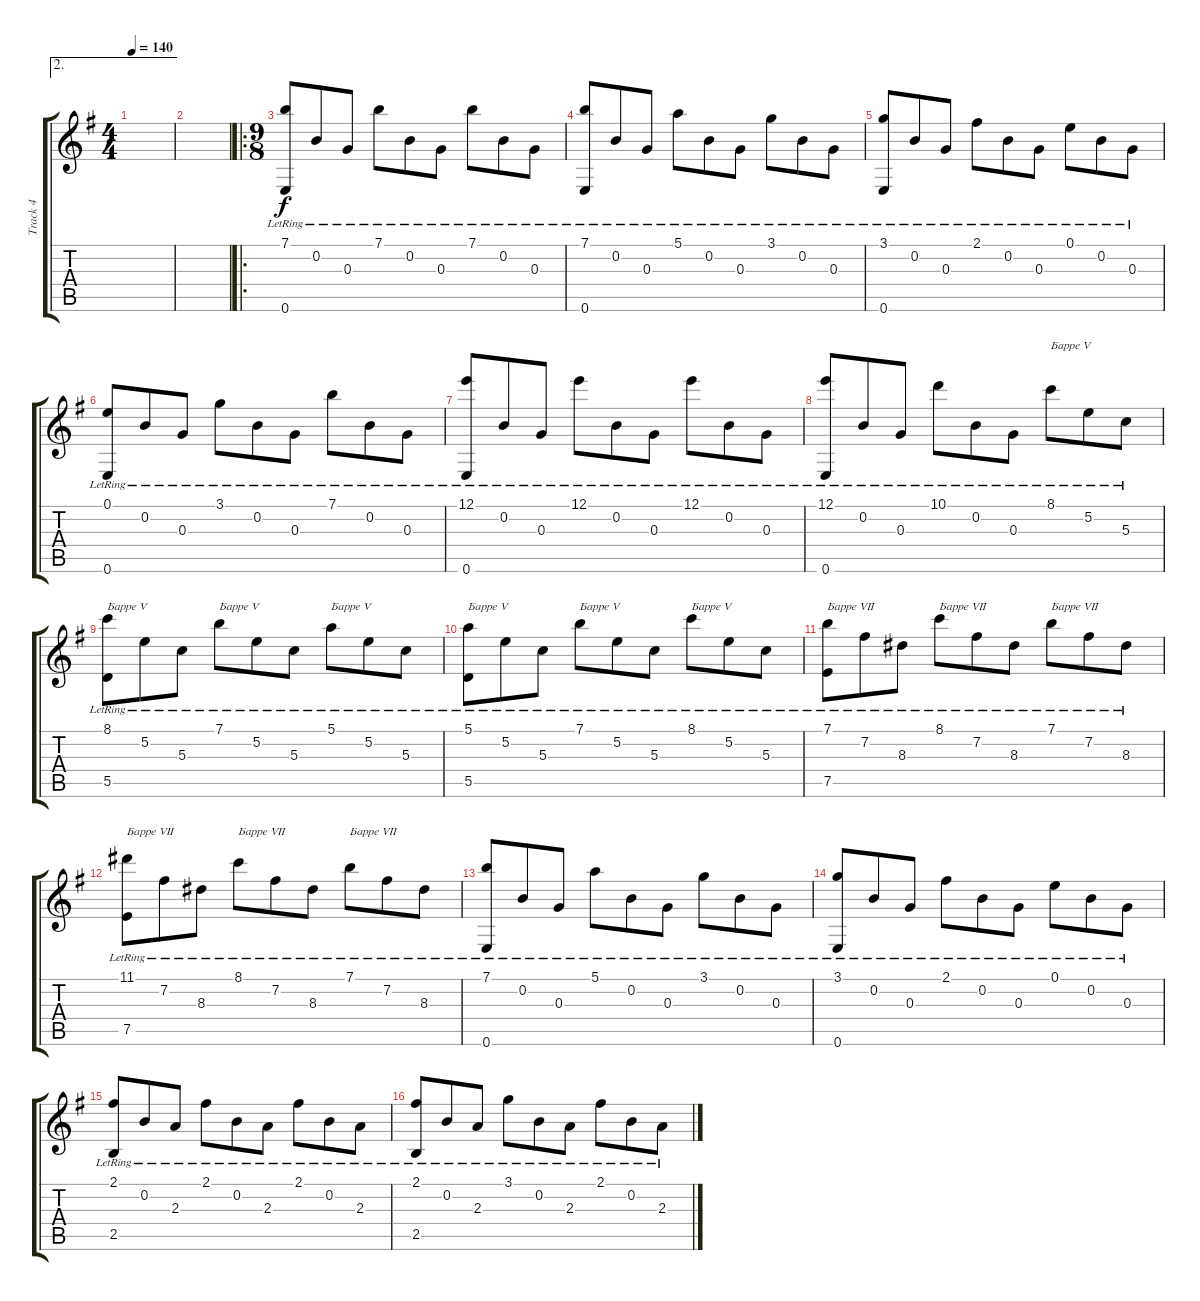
\track ("Track 4" "Track 4") {instrument distortionguitar}
\staff {score tabs}
\tuning (E4 B3 G3 D3 A2 E2) {hide}
\ae 2
\ts (4 4)
\tempo 140
\clef g2
\ks g
|
|
\ro
\ts (9 8)
(7.1{lr} 0.6{lr}).8 0.2{lr}.8 0.3{lr}.8 7.1{lr}.8 0.2{lr}.8 0.3{lr}.8 7.1{lr}.8 0.2{lr}.8 0.3{lr}.8 |
(7.1{lr} 0.6{lr}).8 0.2{lr}.8 0.3{lr}.8 5.1{lr}.8 0.2{lr}.8 0.3{lr}.8 3.1{lr}.8 0.2{lr}.8 0.3{lr}.8 |
(3.1{lr} 0.6{lr}).8 0.2{lr}.8 0.3{lr}.8 2.1{lr}.8 0.2{lr}.8 0.3{lr}.8 0.1{lr}.8 0.2{lr}.8 0.3{lr}.8 |
(0.1{lr} 0.6{lr}).8 0.2{lr}.8 0.3{lr}.8 3.1{lr}.8 0.2{lr}.8 0.3{lr}.8 7.1{lr}.8 0.2{lr}.8 0.3{lr}.8 |
(12.1{lr} 0.6{lr}).8 0.2{lr}.8 0.3{lr}.8 12.1{lr}.8 0.2{lr}.8 0.3{lr}.8 12.1{lr}.8 0.2{lr}.8 0.3{lr}.8 |
(12.1{lr} 0.6{lr}).8 0.2{lr}.8 0.3{lr}.8 10.1{lr}.8 0.2{lr}.8 0.3{lr}.8 8.1{lr}.8{txt "Барре V"} 5.2{lr}.8 5.3{lr}.8 |
(8.1{lr} 5.5).8{txt "Барре V"} 5.2{lr}.8 5.3{lr}.8 7.1{lr}.8{txt "Барре V"} 5.2{lr}.8 5.3{lr}.8 5.1{lr}.8{txt "Барре V"} 5.2{lr}.8 5.3{lr}.8 |
(5.1{lr} 5.5{lr}).8{txt "Барре V"} 5.2{lr}.8 5.3{lr}.8 7.1{lr}.8{txt "Барре V"} 5.2{lr}.8 5.3{lr}.8 8.1{lr}.8{txt "Барре V"} 5.2{lr}.8 5.3{lr}.8 |
(7.1{lr} 7.5{lr}).8{txt "Барре VII"} 7.2{lr}.8 8.3{lr}.8 8.1{lr}.8{txt "Барре VII"} 7.2{lr}.8 8.3{lr}.8 7.1{lr}.8{txt "Барре VII"} 7.2{lr}.8 8.3{lr}.8 |
(11.1 7.5{lr}).8{txt "Барре VII"} 7.2{lr}.8 8.3{lr}.8 8.1{lr}.8{txt "Барре VII"} 7.2{lr}.8 8.3{lr}.8 7.1{lr}.8{txt "Барре VII"} 7.2{lr}.8 8.3{lr}.8 |
(7.1{lr} 0.6{lr}).8 0.2{lr}.8 0.3{lr}.8 5.1{lr}.8 0.2{lr}.8 0.3{lr}.8 3.1{lr}.8 0.2{lr}.8 0.3{lr}.8 |
(3.1{lr} 0.6{lr}).8 0.2{lr}.8 0.3{lr}.8 2.1{lr}.8 0.2{lr}.8 0.3{lr}.8 0.1{lr}.8 0.2{lr}.8 0.3{lr}.8 |
(2.1{lr} 2.5{lr}).8 0.2{lr}.8 2.3{lr}.8 2.1{lr}.8 0.2{lr}.8 2.3{lr}.8 2.1{lr}.8 0.2{lr}.8 2.3{lr}.8 |
(2.1{lr} 2.5{lr}).8 0.2{lr}.8 2.3{lr}.8 3.1{lr}.8 0.2{lr}.8 2.3{lr}.8 2.1{lr}.8 0.2{lr}.8 2.3{lr}.8
